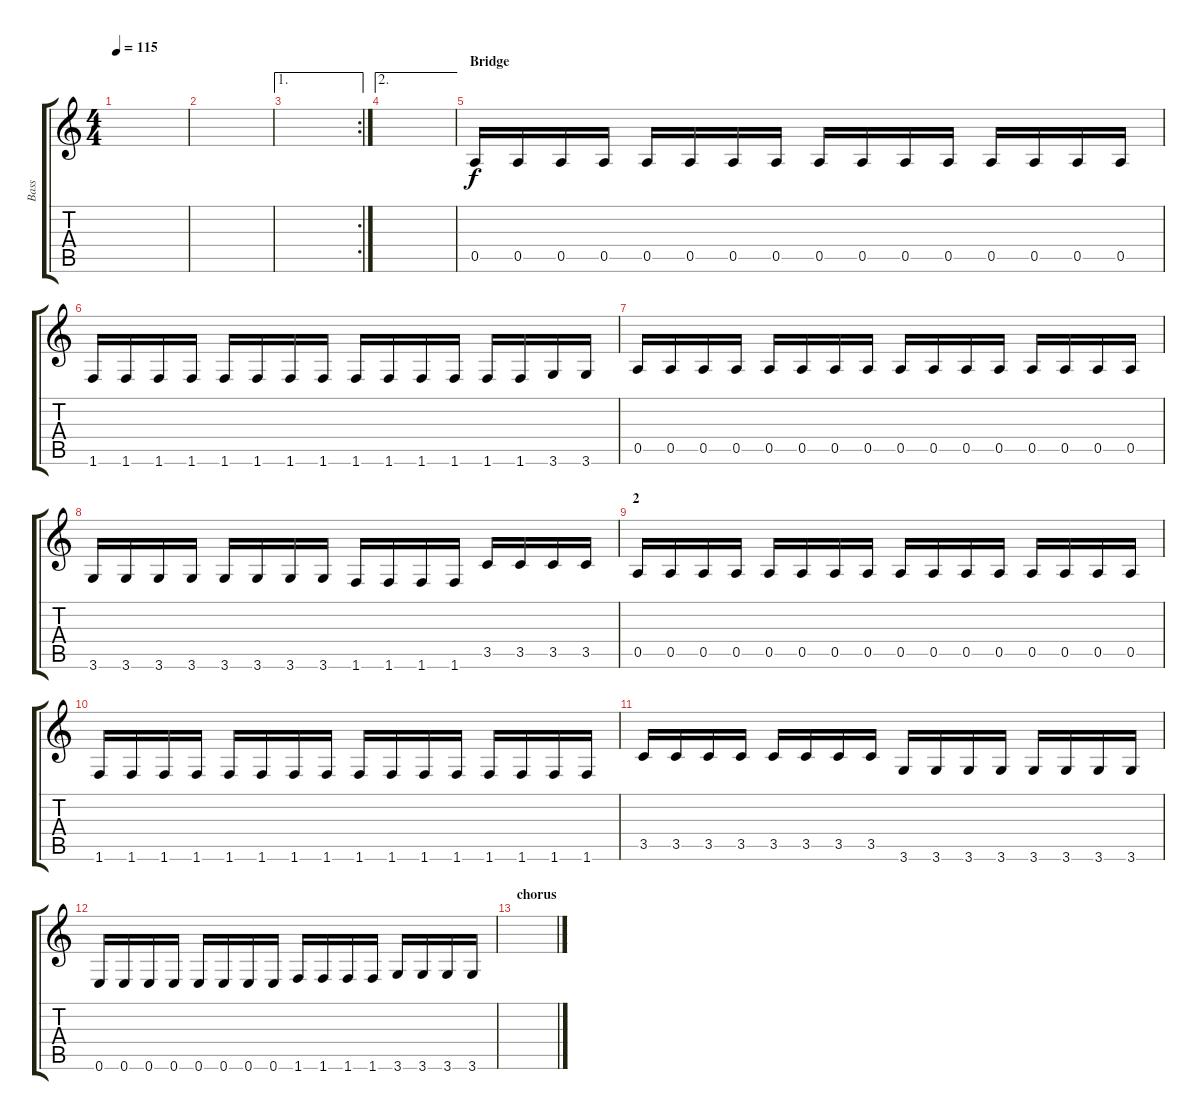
\track ("Bass" "Bass") {instrument electricbassfinger}
\staff {score tabs}
\tuning (E4 B3 G3 D3 A2 E2) {hide}
\ts (4 4)
\tempo 115
\clef g2
\ks c
|
|
\ae 1
\rc 2
|
\ae 2
|
\section ("" "Bridge")
0.5.16 0.5.16 0.5.16 0.5.16 0.5.16 0.5.16 0.5.16 0.5.16 0.5.16 0.5.16 0.5.16 0.5.16 0.5.16 0.5.16 0.5.16 0.5.16 |
1.6.16 1.6.16 1.6.16 1.6.16 1.6.16 1.6.16 1.6.16 1.6.16 1.6.16 1.6.16 1.6.16 1.6.16 1.6.16 1.6.16 3.6.16 3.6.16 |
0.5.16 0.5.16 0.5.16 0.5.16 0.5.16 0.5.16 0.5.16 0.5.16 0.5.16 0.5.16 0.5.16 0.5.16 0.5.16 0.5.16 0.5.16 0.5.16 |
3.6.16 3.6.16 3.6.16 3.6.16 3.6.16 3.6.16 3.6.16 3.6.16 1.6.16 1.6.16 1.6.16 1.6.16 3.5.16 3.5.16 3.5.16 3.5.16 |
\section ("" "2")
0.5.16 0.5.16 0.5.16 0.5.16 0.5.16 0.5.16 0.5.16 0.5.16 0.5.16 0.5.16 0.5.16 0.5.16 0.5.16 0.5.16 0.5.16 0.5.16 |
1.6.16 1.6.16 1.6.16 1.6.16 1.6.16 1.6.16 1.6.16 1.6.16 1.6.16 1.6.16 1.6.16 1.6.16 1.6.16 1.6.16 1.6.16 1.6.16 |
3.5.16 3.5.16 3.5.16 3.5.16 3.5.16 3.5.16 3.5.16 3.5.16 3.6.16 3.6.16 3.6.16 3.6.16 3.6.16 3.6.16 3.6.16 3.6.16 |
0.6.16 0.6.16 0.6.16 0.6.16 0.6.16 0.6.16 0.6.16 0.6.16 1.6.16 1.6.16 1.6.16 1.6.16 3.6.16 3.6.16 3.6.16 3.6.16 |
\section ("" "chorus")
